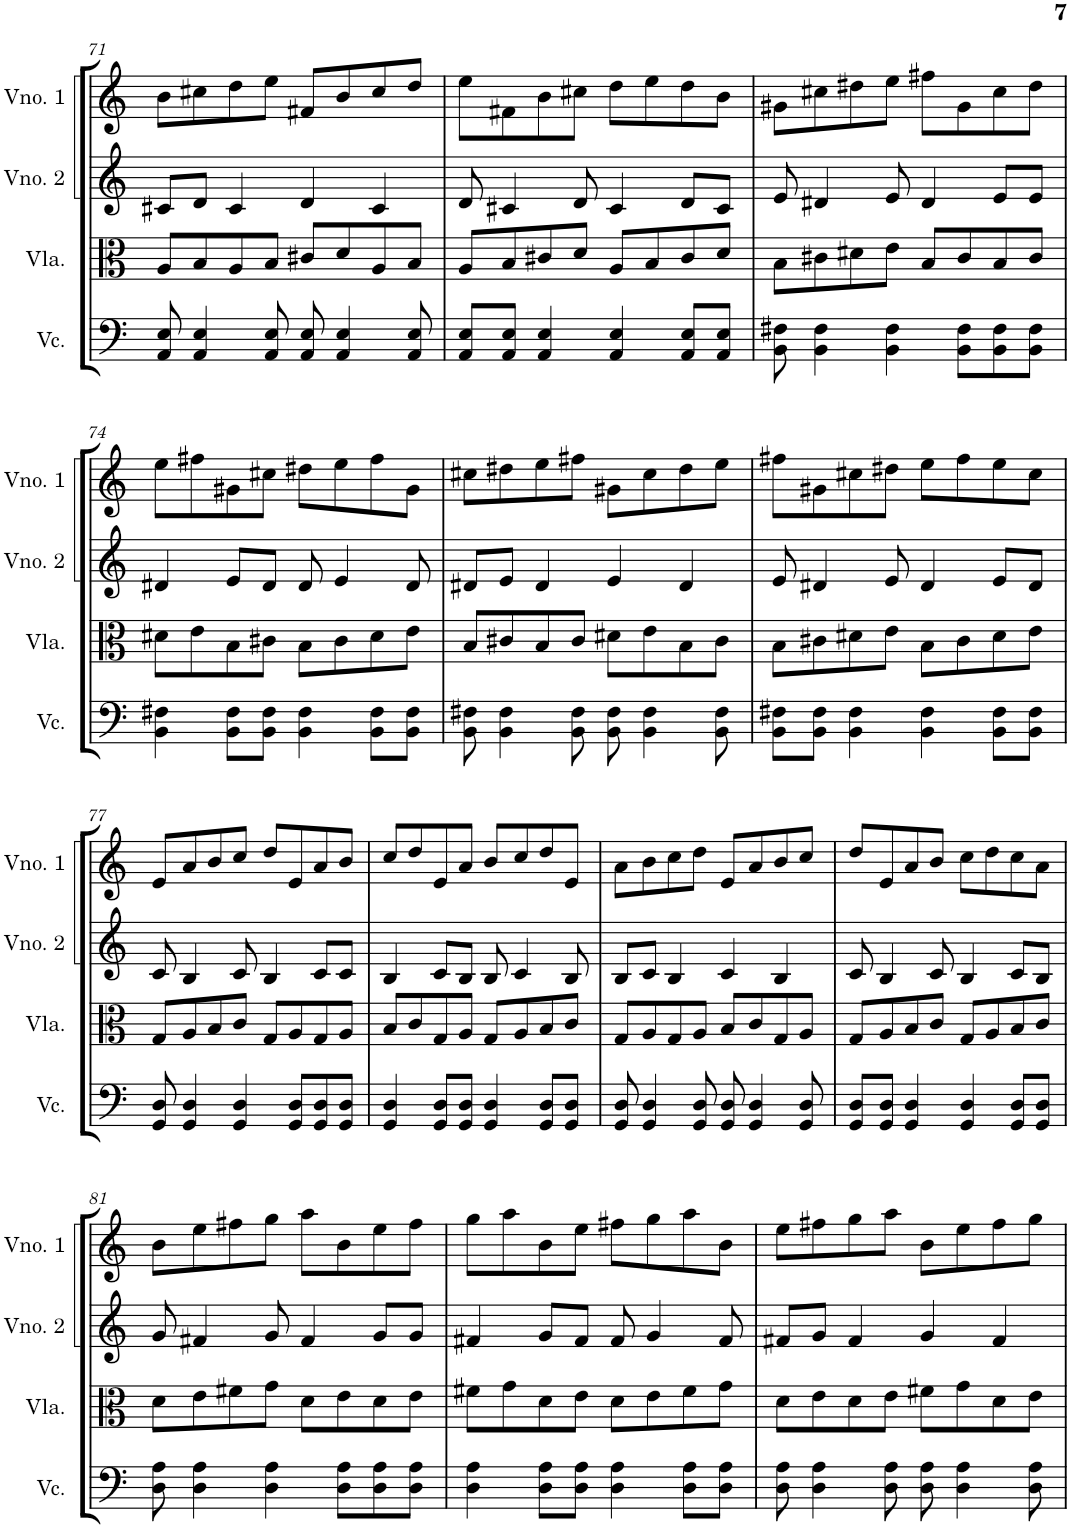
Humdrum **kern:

**kern	**kern	**kern	**kern
*part4	*part3	*part2	*part1
*staff4	*staff3	*staff2	*staff1
*I"Violoncelo	*I"Viola	*I"Violino 2	*I"Violino 1
*I'Vc.	*I'Vla.	*I'Vno. 2	*I'Vno. 1
!!LO:PB:g=z
*clefF4	*clefC3	*clefG2	*clefG2
*k[]	*k[]	*k[]	*k[]
*M4/4	*M4/4	*M4/4	*M4/4
=71	=71	=71	=71
8AA/ 8E/	8A/L	8c#X/L	8b\L
4AA/ 4E/	8B/	8d/J	8cc#X\
.	8A/	4c#/	8dd\
8AA/ 8E/	8B/J	.	8ee\J
8AA/ 8E/	8c#X/L	4d/	8f#X/L
4AA/ 4E/	8d/	.	8b/
.	8A/	4c#/	8cc#/
8AA/ 8E/	8B/J	.	8dd/J
=72	=72	=72	=72
8AA/ 8E/L	8A/L	8d/	8ee\L
8AA/ 8E/J	8B/	4c#X/	8f#X\
4AA/ 4E/	8c#X/	.	8b\
.	8d/J	8d/	8cc#X\J
4AA/ 4E/	8A/L	4c#/	8dd\L
.	8B/	.	8ee\
8AA/ 8E/L	8c#/	8d/L	8dd\
8AA/ 8E/J	8d/J	8c#/J	8b\J
=73	=73	=73	=73
8BB\ 8F#X\	8B\L	8e/	8g#X\L
4BB\ 4F#\	8c#X\	4d#X/	8cc#X\
.	8d#X\	.	8dd#X\
4BB\ 4F#\	8e\J	8e/	8ee\J
.	8B/L	4d#/	8ff#X\L
8BB\ 8F#\L	8c#/	.	8g#\
8BB\ 8F#\	8B/	8e/L	8cc#\
8BB\ 8F#\J	8c#/J	8e/J	8dd#\J
!!LO:LB:g=z
=74	=74	=74	=74
4BB\ 4F#X\	8d#X\L	4d#X/	8ee\L
.	8e\	.	8ff#X\
8BB\ 8F#\L	8B\	8e/L	8g#X\
8BB\ 8F#\J	8c#X\J	8d#/J	8cc#X\J
4BB\ 4F#\	8B\L	8d#/	8dd#X\L
.	8c#\	4e/	8ee\
8BB\ 8F#\L	8d#\	.	8ff#\
8BB\ 8F#\J	8e\J	8d#/	8g#\J
=75	=75	=75	=75
8BB\ 8F#X\	8B/L	8d#X/L	8cc#X\L
4BB\ 4F#\	8c#X/	8e/J	8dd#X\
.	8B/	4d#/	8ee\
8BB\ 8F#\	8c#/J	.	8ff#X\J
8BB\ 8F#\	8d#X\L	4e/	8g#X\L
4BB\ 4F#\	8e\	.	8cc#\
.	8B\	4d#/	8dd#\
8BB\ 8F#\	8c#\J	.	8ee\J
=76	=76	=76	=76
8BB\ 8F#X\L	8B\L	8e/	8ff#X\L
8BB\ 8F#\J	8c#X\	4d#X/	8g#X\
4BB\ 4F#\	8d#X\	.	8cc#X\
.	8e\J	8e/	8dd#X\J
4BB\ 4F#\	8B\L	4d#/	8ee\L
.	8c#\	.	8ff#\
8BB\ 8F#\L	8d#\	8e/L	8ee\
8BB\ 8F#\J	8e\J	8d#/J	8cc#\J
!!LO:LB:g=z
=77	=77	=77	=77
8GG/ 8D/	8G/L	8c/	8e/L
4GG/ 4D/	8A/	4B/	8a/
.	8B/	.	8b/
4GG/ 4D/	8c/J	8c/	8cc/J
.	8G/L	4B/	8dd/L
8GG/ 8D/L	8A/	.	8e/
8GG/ 8D/	8G/	8c/L	8a/
8GG/ 8D/J	8A/J	8c/J	8b/J
=78	=78	=78	=78
4GG/ 4D/	8B/L	4B/	8cc/L
.	8c/	.	8dd/
8GG/ 8D/L	8G/	8c/L	8e/
8GG/ 8D/J	8A/J	8B/J	8a/J
4GG/ 4D/	8G/L	8B/	8b/L
.	8A/	4c/	8cc/
8GG/ 8D/L	8B/	.	8dd/
8GG/ 8D/J	8c/J	8B/	8e/J
=79	=79	=79	=79
8GG/ 8D/	8G/L	8B/L	8a\L
4GG/ 4D/	8A/	8c/J	8b\
.	8G/	4B/	8cc\
8GG/ 8D/	8A/J	.	8dd\J
8GG/ 8D/	8B/L	4c/	8e/L
4GG/ 4D/	8c/	.	8a/
.	8G/	4B/	8b/
8GG/ 8D/	8A/J	.	8cc/J
=80	=80	=80	=80
8GG/ 8D/L	8G/L	8c/	8dd/L
8GG/ 8D/J	8A/	4B/	8e/
4GG/ 4D/	8B/	.	8a/
.	8c/J	8c/	8b/J
4GG/ 4D/	8G/L	4B/	8cc\L
.	8A/	.	8dd\
8GG/ 8D/L	8B/	8c/L	8cc\
8GG/ 8D/J	8c/J	8B/J	8a\J
!!LO:LB:g=z
=81	=81	=81	=81
8D\ 8A\	8d\L	8g/	8b\L
4D\ 4A\	8e\	4f#X/	8ee\
.	8f#X\	.	8ff#X\
4D\ 4A\	8g\J	8g/	8gg\J
.	8d\L	4f#/	8aa\L
8D\ 8A\L	8e\	.	8b\
8D\ 8A\	8d\	8g/L	8ee\
8D\ 8A\J	8e\J	8g/J	8ff#\J
=82	=82	=82	=82
4D\ 4A\	8f#X\L	4f#X/	8gg\L
.	8g\	.	8aa\
8D\ 8A\L	8d\	8g/L	8b\
8D\ 8A\J	8e\J	8f#/J	8ee\J
4D\ 4A\	8d\L	8f#/	8ff#X\L
.	8e\	4g/	8gg\
8D\ 8A\L	8f#\	.	8aa\
8D\ 8A\J	8g\J	8f#/	8b\J
=83	=83	=83	=83
8D\ 8A\	8d\L	8f#X/L	8ee\L
4D\ 4A\	8e\	8g/J	8ff#X\
.	8d\	4f#/	8gg\
8D\ 8A\	8e\J	.	8aa\J
8D\ 8A\	8f#X\L	4g/	8b\L
4D\ 4A\	8g\	.	8ee\
.	8d\	4f#/	8ff#\
8D\ 8A\	8e\J	.	8gg\J
=	=	=	=
*-	*-	*-	*-
